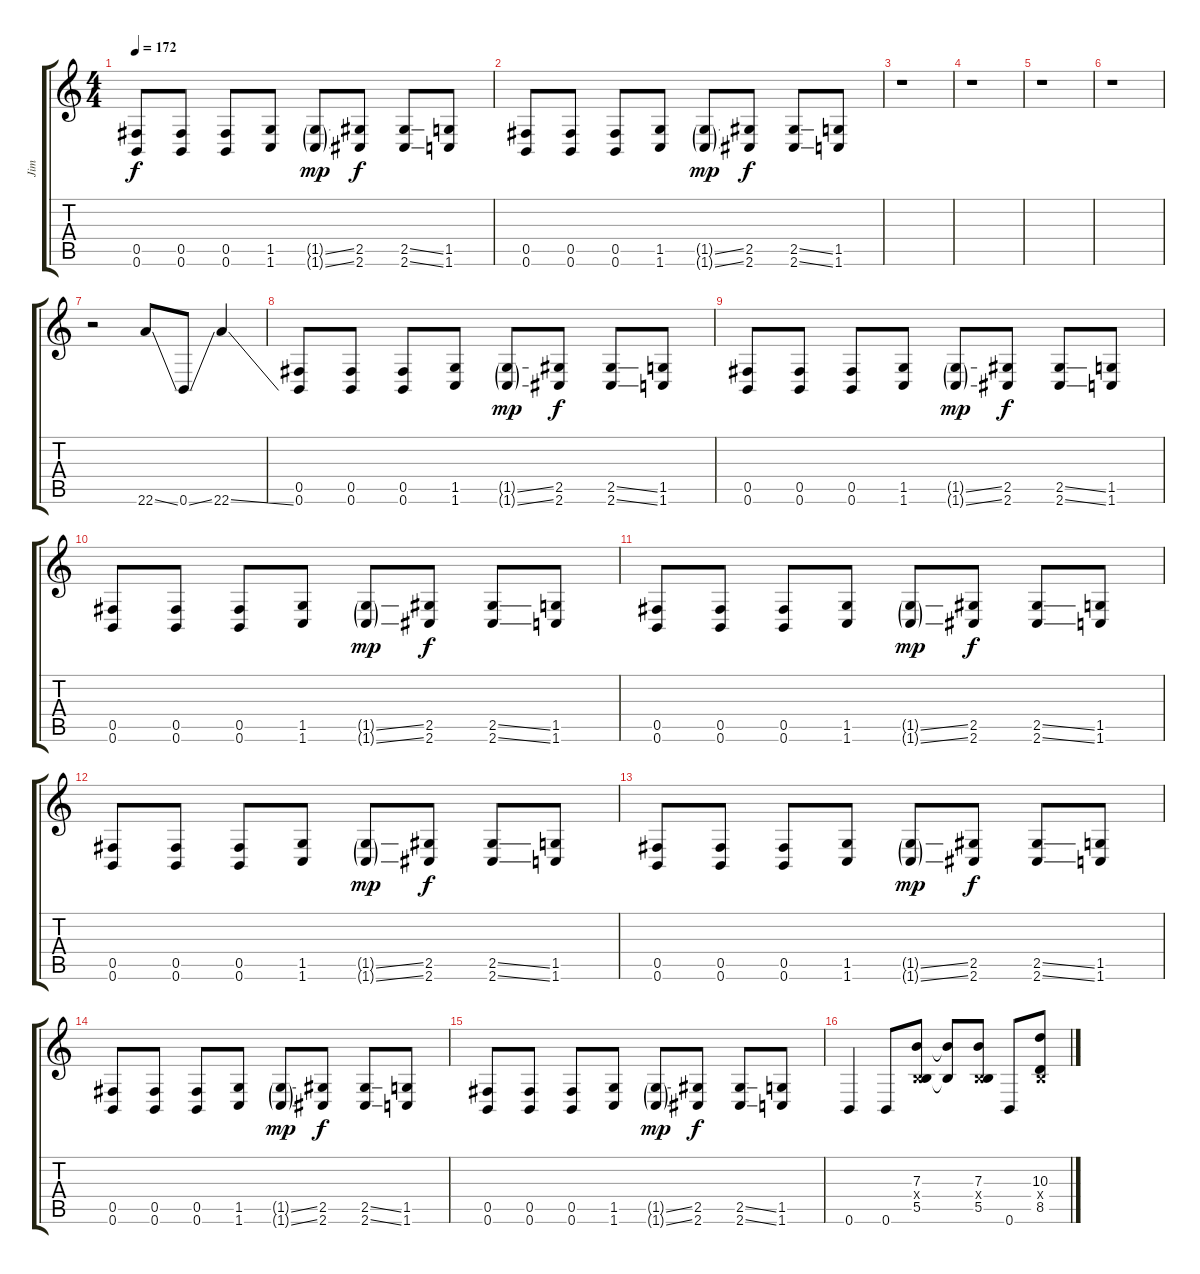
\track ("Jim" "Jim") {instrument distortionguitar}
\staff {score tabs}
\tuning (Db4 Ab3 E3 B2 Gb2 B1) {hide}
\ts (4 4)
\tempo 172
\clef g2
\ks c
(0.5 0.6).8{dy f} (0.5 0.6).8 (0.5 0.6).8 (1.5 1.6).8 (1.5{ss g} 1.6{ss g}).8{dy mp} (2.5 2.6).8{dy f} (2.5{ss} 2.6{ss}).8 (1.5 1.6).8 |
(0.5 0.6).8 (0.5 0.6).8 (0.5 0.6).8 (1.5 1.6).8 (1.5{ss g} 1.6{ss g}).8{dy mp} (2.5 2.6).8{dy f} (2.5{ss} 2.6{ss}).8 (1.5 1.6).8 |
r.1 |
r.1 |
r.1 |
r.1 |
r.2 22.6{ss}.8 0.6{ss}.8 22.6{ss}.4 |
(0.5 0.6).8 (0.5 0.6).8 (0.5 0.6).8 (1.5 1.6).8 (1.5{ss g} 1.6{ss g}).8{dy mp} (2.5 2.6).8{dy f} (2.5{ss} 2.6{ss}).8 (1.5 1.6).8 |
(0.5 0.6).8 (0.5 0.6).8 (0.5 0.6).8 (1.5 1.6).8 (1.5{ss g} 1.6{ss g}).8{dy mp} (2.5 2.6).8{dy f} (2.5{ss} 2.6{ss}).8 (1.5 1.6).8 |
(0.5 0.6).8 (0.5 0.6).8 (0.5 0.6).8 (1.5 1.6).8 (1.5{ss g} 1.6{ss g}).8{dy mp} (2.5 2.6).8{dy f} (2.5{ss} 2.6{ss}).8 (1.5 1.6).8 |
(0.5 0.6).8 (0.5 0.6).8 (0.5 0.6).8 (1.5 1.6).8 (1.5{ss g} 1.6{ss g}).8{dy mp} (2.5 2.6).8{dy f} (2.5{ss} 2.6{ss}).8 (1.5 1.6).8 |
(0.5 0.6).8 (0.5 0.6).8 (0.5 0.6).8 (1.5 1.6).8 (1.5{ss g} 1.6{ss g}).8{dy mp} (2.5 2.6).8{dy f} (2.5{ss} 2.6{ss}).8 (1.5 1.6).8 |
(0.5 0.6).8 (0.5 0.6).8 (0.5 0.6).8 (1.5 1.6).8 (1.5{ss g} 1.6{ss g}).8{dy mp} (2.5 2.6).8{dy f} (2.5{ss} 2.6{ss}).8 (1.5 1.6).8 |
(0.5 0.6).8 (0.5 0.6).8 (0.5 0.6).8 (1.5 1.6).8 (1.5{ss g} 1.6{ss g}).8{dy mp} (2.5 2.6).8{dy f} (2.5{ss} 2.6{ss}).8 (1.5 1.6).8 |
(0.5 0.6).8 (0.5 0.6).8 (0.5 0.6).8 (1.5 1.6).8 (1.5{ss g} 1.6{ss g}).8{dy mp} (2.5 2.6).8{dy f} (2.5{ss} 2.6{ss}).8 (1.5 1.6).8 |
0.6.4 0.6.8 (7.3 0.4{x} 5.5).8 (7.3{t} 5.5{t}).8 (7.3 0.4{x} 5.5).8 0.6.8 (10.3 0.4{x} 8.5).8
